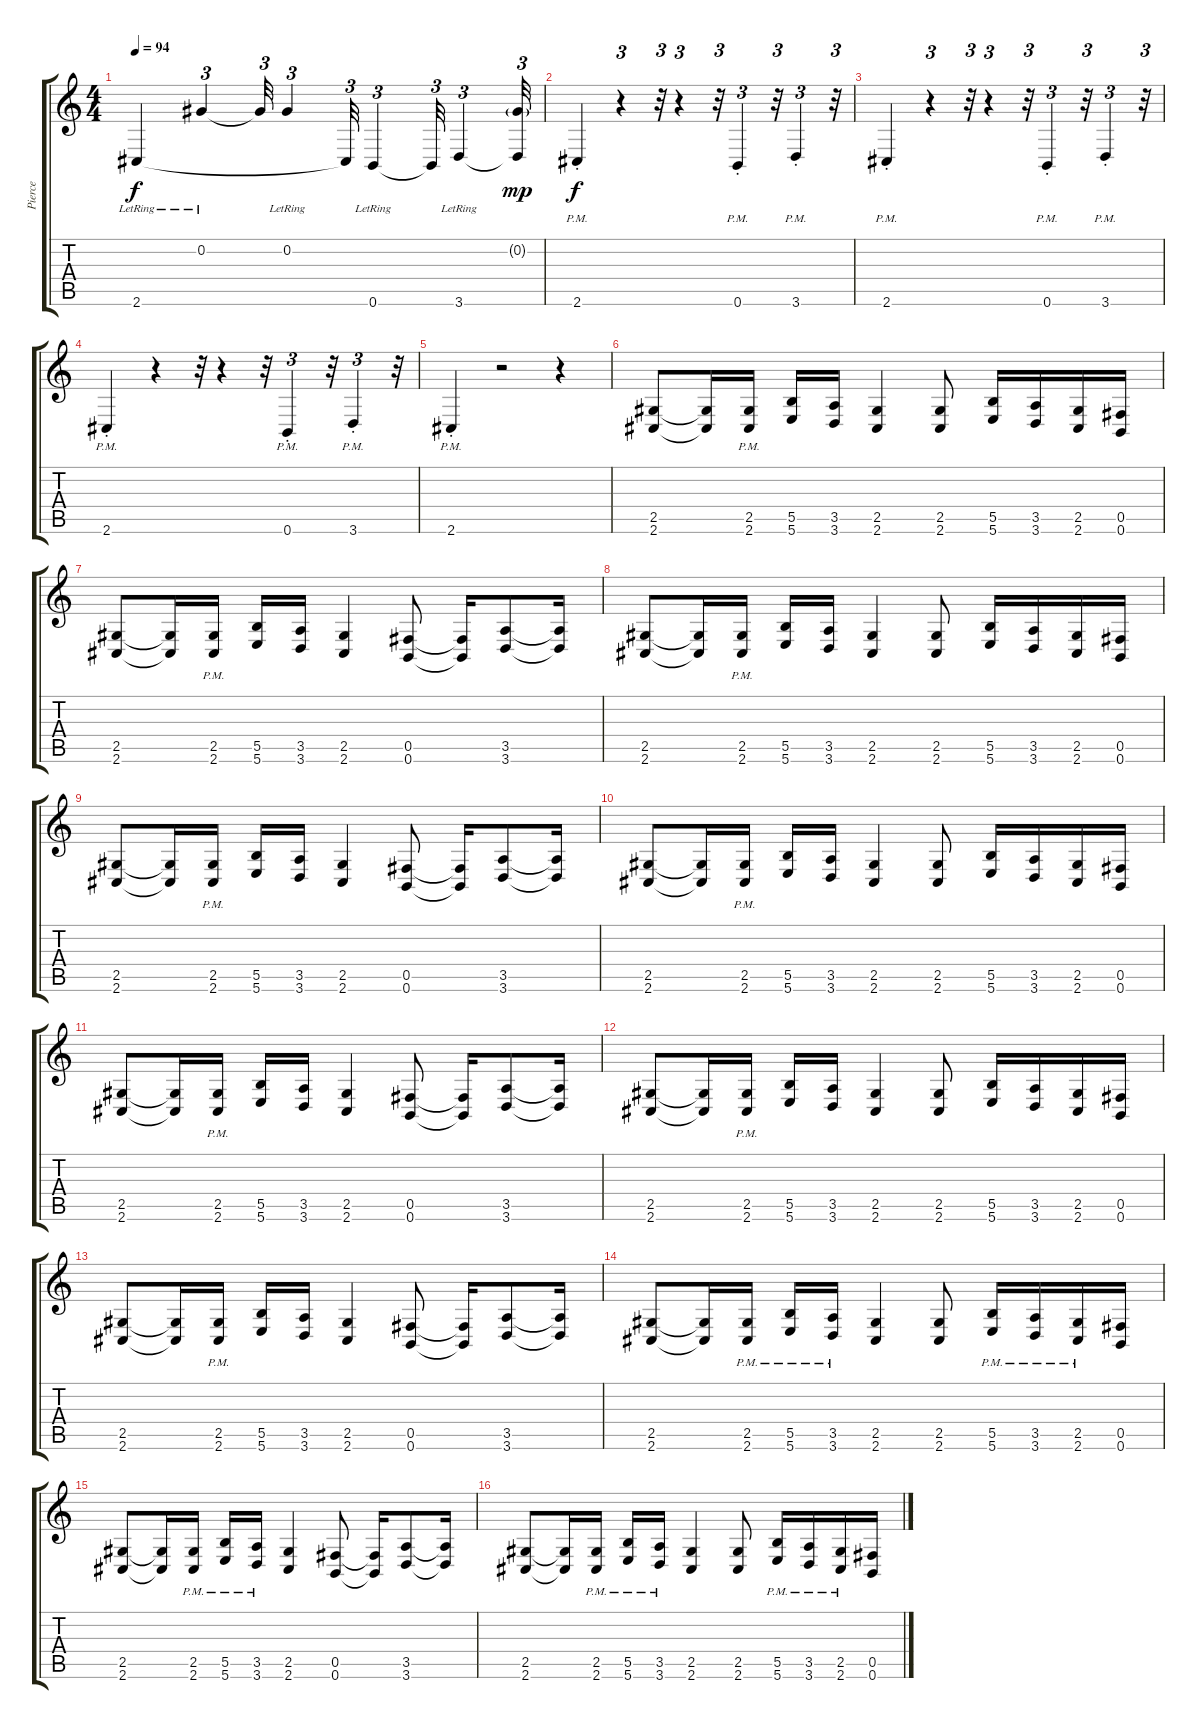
\track ("Pierce" "Pierce") {instrument distortionguitar}
\staff {score tabs}
\tuning (Db4 Ab3 E3 B2 Gb2 B1) {hide}
\ts (4 4)
\tempo 94
\clef g2
\ks c
2.6{lr}.4{dy f} 0.2{lr}.4{tu (3 2)} 0.2{t}.32{tu (3 2)} 0.2{lr}.4{tu (3 2)} 2.6{t}.32{tu (3 2)} 0.6{lr}.4{tu (3 2)} 0.6{t}.32{tu (3 2)} 3.6{lr}.4{tu (3 2)} (0.2{g} 3.6{t}).32{tu (3 2) dy mp} |
2.6{pm st}.4{dy f} r.4{tu (3 2)} r.32{tu (3 2)} r.4{tu (3 2)} r.32{tu (3 2)} 0.6{pm st}.4{tu (3 2)} r.32{tu (3 2)} 3.6{pm st}.4{tu (3 2)} r.32{tu (3 2)} |
2.6{pm st}.4 r.4{tu (3 2)} r.32{tu (3 2)} r.4{tu (3 2)} r.32{tu (3 2)} 0.6{pm st}.4{tu (3 2)} r.32{tu (3 2)} 3.6{pm st}.4{tu (3 2)} r.32{tu (3 2)} |
2.6{pm st}.4 r.4{tu (3 2)} r.32{tu (3 2)} r.4{tu (3 2)} r.32{tu (3 2)} 0.6{pm st}.4{tu (3 2)} r.32{tu (3 2)} 3.6{pm st}.4{tu (3 2)} r.32{tu (3 2)} |
2.6{pm st}.4 r.2 r.4 |
(2.5 2.6).8 (2.5{t} 2.6{t}).16 (2.5{pm} 2.6).16 (5.5 5.6).16 (3.5 3.6).16 (2.5 2.6).4 (2.5 2.6).8 (5.5 5.6).16 (3.5 3.6).16 (2.5 2.6).16 (0.5 0.6).16 |
(2.5 2.6).8 (2.5{t} 2.6{t}).16 (2.5{pm} 2.6).16 (5.5 5.6).16 (3.5 3.6).16 (2.5 2.6).4 (0.5 0.6).8 (0.5{t} 0.6{t}).16 (3.5 3.6).8 (3.5{t} 3.6{t}).16 |
(2.5 2.6).8 (2.5{t} 2.6{t}).16 (2.5{pm} 2.6).16 (5.5 5.6).16 (3.5 3.6).16 (2.5 2.6).4 (2.5 2.6).8 (5.5 5.6).16 (3.5 3.6).16 (2.5 2.6).16 (0.5 0.6).16 |
(2.5 2.6).8 (2.5{t} 2.6{t}).16 (2.5{pm} 2.6).16 (5.5 5.6).16 (3.5 3.6).16 (2.5 2.6).4 (0.5 0.6).8 (0.5{t} 0.6{t}).16 (3.5 3.6).8 (3.5{t} 3.6{t}).16 |
(2.5 2.6).8 (2.5{t} 2.6{t}).16 (2.5{pm} 2.6).16 (5.5 5.6).16 (3.5 3.6).16 (2.5 2.6).4 (2.5 2.6).8 (5.5 5.6).16 (3.5 3.6).16 (2.5 2.6).16 (0.5 0.6).16 |
(2.5 2.6).8 (2.5{t} 2.6{t}).16 (2.5{pm} 2.6).16 (5.5 5.6).16 (3.5 3.6).16 (2.5 2.6).4 (0.5 0.6).8 (0.5{t} 0.6{t}).16 (3.5 3.6).8 (3.5{t} 3.6{t}).16 |
(2.5 2.6).8 (2.5{t} 2.6{t}).16 (2.5{pm} 2.6).16 (5.5 5.6).16 (3.5 3.6).16 (2.5 2.6).4 (2.5 2.6).8 (5.5 5.6).16 (3.5 3.6).16 (2.5 2.6).16 (0.5 0.6).16 |
(2.5 2.6).8 (2.5{t} 2.6{t}).16 (2.5{pm} 2.6).16 (5.5 5.6).16 (3.5 3.6).16 (2.5 2.6).4 (0.5 0.6).8 (0.5{t} 0.6{t}).16 (3.5 3.6).8 (3.5{t} 3.6{t}).16 |
(2.5 2.6).8 (2.5{t} 2.6{t}).16 (2.5{pm} 2.6{pm}).16 (5.5{pm} 5.6{pm}).16 (3.5{pm} 3.6{pm}).16 (2.5 2.6).4 (2.5 2.6).8 (5.5{pm} 5.6{pm}).16 (3.5{pm} 3.6{pm}).16 (2.5{pm} 2.6{pm}).16 (0.5 0.6).16 |
(2.5 2.6).8 (2.5{t} 2.6{t}).16 (2.5{pm} 2.6{pm}).16 (5.5{pm} 5.6{pm}).16 (3.5{pm} 3.6{pm}).16 (2.5 2.6).4 (0.5 0.6).8 (0.5{t} 0.6{t}).16 (3.5 3.6).8 (3.5{t} 3.6{t}).16 |
(2.5 2.6).8 (2.5{t} 2.6{t}).16 (2.5{pm} 2.6{pm}).16 (5.5{pm} 5.6{pm}).16 (3.5{pm} 3.6{pm}).16 (2.5 2.6).4 (2.5 2.6).8 (5.5{pm} 5.6{pm}).16 (3.5{pm} 3.6{pm}).16 (2.5{pm} 2.6{pm}).16 (0.5 0.6).16
